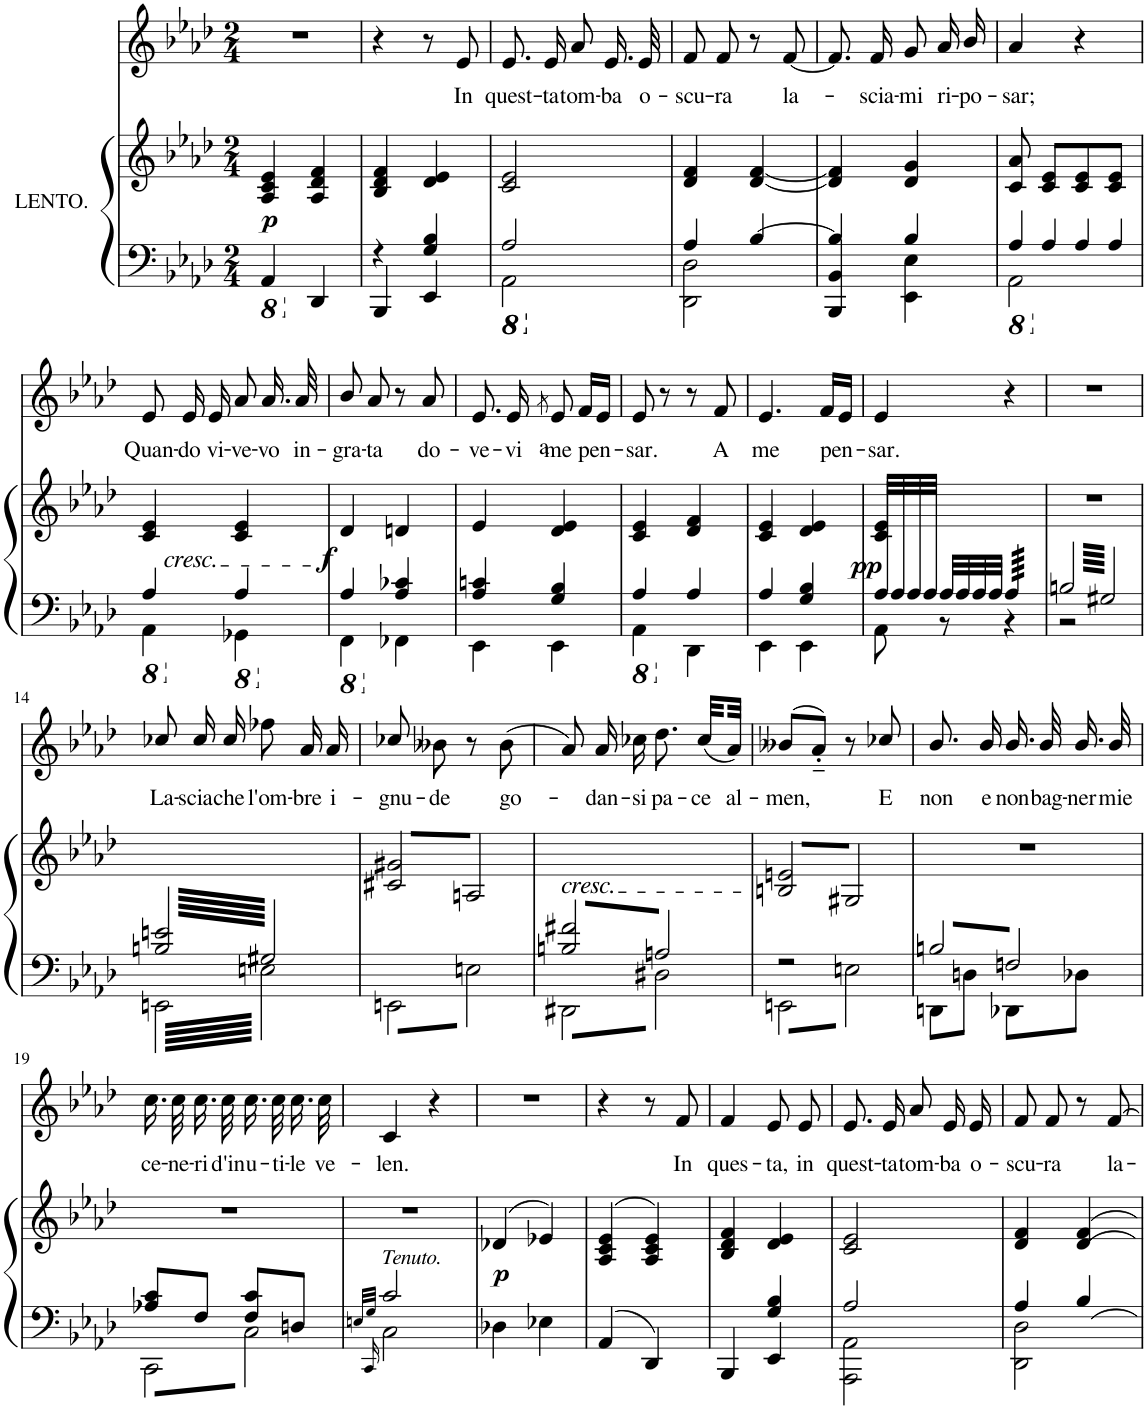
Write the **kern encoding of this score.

**kern	**kern	**dynam	**kern	**text	**text
*part2	*part2	*part2	*part1	*part1	*part1
*staff3	*staff2	*staff2/3	*staff1	*staff1	*staff1
*I"Piano	*	*	*I"Voice	*	*
*I'Pno	*	*	*	*	*
*clefF4	*clefG2	*	*clefG2	*	*
*k[b-e-a-d-]	*k[b-e-a-d-]	*	*k[b-e-a-d-]	*	*
*M2/4	*M2/4	*	*M2/4	*	*
*8ba	*	*	*	*	*
=1	=1	=1	=1	=1	=1
*^	*	*	*	*	*
!	!	!LO:TX:b:t=LENTO.	!	!	!	!
!	!	!	!LO:DY:b	!	!	!
2ryy	4AAA-/	4A-/ 4c/ 4e-/	p	2r	.	.
*X8ba	*	*	*	*	*	*
.	4DD-/	4A-/ 4d-/ 4f/	.	.	.	.
=2	=2	=2	=2	=2	=2	=2
4r	4BBB-/	4B-/ 4d-/ 4f/	.	4r	.	.
4G/ 4B-/	4EE-/	4d-/ 4e-/	.	8r	.	.
!	!	!	!	!	!LO:LY:b	!
.	.	.	.	8e-'~/	In	.
=3	=3	=3	=3	=3	=3	=3
*8ba	*	*	*	*	*	*
*8ba	*	*	*	*	*	*
!	!	!	!	!	!LO:LY:b	!
2AA-/	2AAA-\	2c/ 2e-/	.	8.e-'~/	quest-	.
!	!	!	!	!	!LO:LY:b	!
.	.	.	.	16e-'~/	-ta	.
!	!	!	!	!	!LO:LY:b	!
.	.	.	.	8a-'~/	tom-	.
!	!	!	!	!	!LO:LY:b	!
.	.	.	.	16.e-'~/	-ba	.
!	!	!	!	!	!LO:LY:b	!
.	.	.	.	32e-'~/	o-	.
=4	=4	=4	=4	=4	=4	=4
*X8ba	*	*	*	*	*	*
*X8ba	*	*	*	*	*	*
!	!	!	!	!	!LO:LY:b	!
4A-/	2DD-\ 2D-\	4d-/ 4f/	.	8f'~/	-scu-	.
!	!	!	!	!	!LO:LY:b	!
.	.	.	.	8f/	-ra	.
[>4B-/	.	[<4d-/ [<4f/	.	8r	.	.
!	!	!	!	!	!LO:LY:b	!
.	.	.	.	[8f/	la-	.
=5	=5	=5	=5	=5	=5	=5
4B-/]	4BBB-/ 4BB-/	4d-/] 4f/]	.	8.f'~/]	.	.
!	!	!	!	!	!LO:LY:b	!
.	.	.	.	16f'~/	-scia-	.
!	!	!	!	!	!LO:LY:b	!
4B-/	4EE-\ 4E-\	4d-/ 4g/	.	8g'~/	-mi	.
!	!	!	!	!	!LO:LY:b	!
.	.	.	.	16a-'~/	ri-	.
!	!	!	!	!	!LO:LY:b	!
.	.	.	.	16b-'~/	-po-	.
=6	=6	=6	=6	=6	=6	=6
*8ba	*	*	*	*	*	*
!	!	!	!	!	!LO:LY:b	!
8AA-/	2AAA-\	8c/ 8a-/	.	4a-/	-sar;	.
8A-/L	.	8c/ 8e-/L	.	.	.	.
8A-/	.	8c/ 8e-/	.	4r	.	.
8A-/J	.	8c/ 8e-/J	.	.	.	.
!!LO:LB:g=z
=7	=7	=7	=7	=7	=7	=7
*X8ba	*	*	*	*	*	*
*8ba	*	*	*	*	*	*
!	!	!LO:TX:b:i:t=cresc.	!	!	!	!
!	!	!	!	!	!LO:LY:b	!
4AA-/	4AAA-\	4c/ 4e-/	.	8e-'~/	Quan-	.
!	!	!	!	!	!LO:LY:b	!
.	.	.	.	16e-'~/	-do	.
!	!	!	!	!	!LO:LY:b	!
.	.	.	.	16e-'~/	vi-	.
*X8ba	*	*	*	*	*	*
*8ba	*	*	*	*	*	*
!	!	!	!	!	!LO:LY:b	!
4AA-/	4GGG-X\	4c/ 4e-/	.	8a-'~/	-ve-	.
!	!	!	!	!	!LO:LY:b	!
.	.	.	.	16.a-'~/	-vo	.
!	!	!	!	!	!LO:LY:b	!
.	.	.	.	32a-'~/	in-	.
=8	=8	=8	=8	=8	=8	=8
*X8ba	*	*	*	*	*	*
*8ba	*	*	*	*	*	*
!	!	!	!LO:DY:b	!	!LO:LY:b	!
4AA-/	4FFF\	4d-/	f	8b-'~/	-gra-	.
!	!	!	!	!	!LO:LY:b	!
.	.	.	.	8a-/	-ta	.
*X8ba	*	*	*	*	*	*
4A-/ 4c-X/	4FF-X\	4dn/	.	8r	.	.
!	!	!	!	!	!LO:LY:b	!
.	.	.	.	8a-'~/	do-	.
=9	=9	=9	=9	=9	=9	=9
!	!	!	!	!	!LO:LY:b	!
4A-/ 4cn/	4EE-\	4e-/	.	8.e-'~/	-ve-	.
!	!	!	!	!	!LO:LY:b	!
.	.	.	.	16e-'~/	-vi	.
.	.	.	.	8qe-/	.	.
!	!	!	!	!	!LO:LY:b	!LO:LY:b
4G/ 4B-/	4EE-\	4d-/ 4e-/	.	8e-'~/	me	a
!	!	!	!	!	!LO:LY:b	!
.	.	.	.	(16f/LL	-pen-	.
.	.	.	.	16e-'~/JJ)	.	.
=10	=10	=10	=10	=10	=10	=10
*8ba	*	*	*	*	*	*
!	!	!	!	!	!LO:LY:b	!
4AA-/	4AAA-\	4c/ 4e-/	.	8e-/	-sar.	.
.	.	.	.	8r	.	.
*X8ba	*	*	*	*	*	*
4A-/	4DD-\	4d-/ 4f/	.	8r	.	.
!	!	!	!	!	!LO:LY:b	!
.	.	.	.	8f'~/	A	.
=11	=11	=11	=11	=11	=11	=11
!	!	!	!	!	!LO:LY:b	!
4A-/	4EE-\	4c/ 4e-/	.	4.e-'~/	me	.
4G/ 4B-/	4EE-\	4d-/ 4e-/	.	.	.	.
!	!	!	!	!	!LO:LY:b	!
.	.	.	.	(16f/LL	pen-	.
.	.	.	.	16e-'~/JJ)	.	.
=12	=12	=12	=12	=12	=12	=12
!	!	!	!LO:DY:b	!	!LO:LY:b	!
32A-/LLL	8AA-\	32c/ 32e-/	pp	4e-/	-sar.	.
32A-/	.	32ryy	.	.	.	.
32A-/	.	32ryy	.	.	.	.
32A-/JJJ	.	32ryy	.	.	.	.
32A-/LLL	8r	8ryy	.	.	.	.
32A-/	.	.	.	.	.	.
32A-/	.	.	.	.	.	.
32A-/JJJ	.	.	.	.	.	.
*tremolo	*	*	*	*	*	*
64A-/LLLL	4r	4ryy	.	4r	.	.
64A-/	.	.	.	.	.	.
64A-/	.	.	.	.	.	.
64A-/	.	.	.	.	.	.
64A-/	.	.	.	.	.	.
64A-/	.	.	.	.	.	.
64A-/	.	.	.	.	.	.
64A-/	.	.	.	.	.	.
64A-/	.	.	.	.	.	.
64A-/	.	.	.	.	.	.
64A-/	.	.	.	.	.	.
64A-/	.	.	.	.	.	.
64A-/	.	.	.	.	.	.
64A-/	.	.	.	.	.	.
64A-/	.	.	.	.	.	.
64A-/JJJJ	.	.	.	.	.	.
*Xtremolo	*	*	*	*	*	*
=13	=13	=13	=13	=13	=13	=13
6.Bn/	2r	2r	.	2r	.	.
6.G#X/	.	.	.	.	.	.
!!LO:LB:g=z
=14	=14	=14	=14	=14	=14	=14
!	!	!	!	!	!LO:LY:b	!
6.Bn/ 6.en/	6.EEn\	4ryy	.	8cc-X'~/	La-	.
!	!	!	!	!	!LO:LY:b	!
.	.	.	.	16cc-'~/	-scia	.
!	!	!	!	!	!LO:LY:b	!
.	.	.	.	16cc-'~/	che	.
!	!	!	!	!	!LO:LY:b	!
6.G#X/	6.En\	4ryy	.	8ff-X'~\	l'om-	.
!	!	!	!	!	!LO:LY:b	!
.	.	.	.	16a-'~/	-bre	.
!	!	!	!	!	!LO:LY:b	!
.	.	.	.	16a-'~/	i-	.
=15	=15	=15	=15	=15	=15	=15
!	!	!	!	!	!LO:LY:b	!
*	*	*tremolo	*	*	*	*
2ryy	6.EEn\	16c#X/ 16g#X/LL	.	8cc-X'~/	-gnu-	.
.	.	16An/	.	.	.	.
!	!	!	!	!	!LO:LY:b	!
.	.	16c#X/ 16g#X/	.	8b--X\	-de	.
.	.	16An/	.	.	.	.
.	6.En\	16c#X/ 16g#X/	.	8r	.	.
.	.	16An/	.	.	.	.
!	!	!	!	!	!LO:LY:b	!
.	.	16c#X/ 16g#X/	.	(8b--\	go-	.
.	.	16An/JJ	.	.	.	.
=16	=16	=16	=16	=16	=16	=16
!LO:TX:a:i:t=cresc.	!	!	!	!	!	!
6.Bn/ 6.f#X/	6.DD#X\	2ryy	.	8a-'~/)	.	.
.	.	.	.	.	.	.
!	!	!	!	!	!LO:LY:b	!
.	.	.	.	16a-'~/	-dan-	.
!	!	!	!	!	!LO:LY:b	!
.	.	.	.	16cc-X'~\	-si	.
!	!	!	!	!	!LO:LY:b	!
6.An/	6.D#X\	.	.	8.dd-'~\	pa-	.
!	!	!	!	!	!LO:LY:b	!
.	.	.	.	(32cc-/LLL	-ce	.
!	!	!	!	!	!LO:LY:b	!
.	.	.	.	32a-'~/JLL)	al-	.
=17	=17	=17	=17	=17	=17	=17
!	!	!	!	!	!LO:LY:b	!
2r	6.EEn\	16Bn/ 16en/LL	.	(>8b--X/L	-men,	.
.	.	16G#X/	.	.	.	.
.	.	16Bn/ 16en/	.	8a-'~/J)	.	.
.	.	16G#X/	.	.	.	.
.	6.En\	16Bn/ 16en/	.	8r	.	.
.	.	16G#X/	.	.	.	.
!	!	!	!	!	!LO:LY:b	!
.	.	16Bn/ 16en/	.	8cc-X'~/	E	.
.	.	16G#X/JJ	.	.	.	.
*	*	*Xtremolo	*	*	*	*
=18	=18	=18	=18	=18	=18	=18
!	!	!	!	!	!LO:LY:b	!
6.Bn/	8DDn\L	2r	.	8.b-'~/	non	.
.	.	.	.	.	.	.
.	8Dn\J	.	.	.	.	.
!	!	!	!	!	!LO:LY:b	!
.	.	.	.	16b-'~/	e	.
!	!	!	!	!	!LO:LY:b	!
6.Fn/	8DD-X\L	.	.	16.b-'~/	non	.
!	!	!	!	!	!LO:LY:b	!
.	.	.	.	32b-'~/	bag-	.
!	!	!	!	!	!LO:LY:b	!
.	8D-X\J	.	.	16.b-'~/	-ner	.
!	!	!	!	!	!LO:LY:b	!
.	.	.	.	32b-'~/	mie	.
!!LO:LB:g=z
=19	=19	=19	=19	=19	=19	=19
!	!	!	!	!	!LO:LY:b	!
8A-X/ 8c/L	6.CC\	2r	.	16.cc'~\	ce-	.
!	!	!	!	!	!LO:LY:b	!
.	.	.	.	32cc'~\	-ne-	.
!	!	!	!	!	!LO:LY:b	!
8F/J	.	.	.	16.cc'~\	-ri	.
!	!	!	!	!	!LO:LY:b	!
.	.	.	.	32cc'~\	d'in	.
!	!	!	!	!	!LO:LY:b	!
8F/ 8c/L	6.C\	.	.	16.cc'~\	u-	.
!	!	!	!	!	!LO:LY:b	!
.	.	.	.	32cc'~\	ti-	.
!	!	!	!	!	!LO:LY:b	!
8Dn/J	.	.	.	16.cc'~\	-le	.
!	!	!	!	!	!LO:LY:b	!
.	.	.	.	32cc'~\	ve-	.
=20	=20	=20	=20	=20	=20	=20
32qEn/LLL	.	.	.	.	.	.
32qG/JJJ	16qCC/	.	.	.	.	.
!LO:TX:a:i:t=Tenuto.	!	!	!	!	!	!
!	!	!	!	!	!LO:LY:b	!
2c/	2C\	2r	.	4c/	-len.	.
.	.	.	.	4r	.	.
*v	*v	*	*	*	*	*
=21	=21	=21	=21	=21	=21
!	!	!LO:DY:b	!	!	!
4D-X\	(>4d-X/	p	2r	.	.
4E-X\	4e-X/)	.	.	.	.
=22	=22	=22	=22	=22	=22
4AA-/	(>4A-/ 4c/ 4e-/	.	4r	.	.
4DD-/	4A-/ 4c/ 4e-/)	.	8r	.	.
!	!	!	!	!LO:LY:b	!
.	.	.	8f'~/	In	.
=23	=23	=23	=23	=23	=23
*^	*	*	*	*	*
!	!	!	!	!	!LO:LY:b	!
4BBB-/	4ryy	4B-/ 4d-/ 4f/	.	4f'~/	ques-	.
!	!	!	!	!	!LO:LY:b	!
4EE-/	4G/ 4B-/	4d-/ 4e-/	.	8e-'~/	-ta,	.
!	!	!	!	!	!LO:LY:b	!
.	.	.	.	8e-'~/	in	.
=24	=24	=24	=24	=24	=24	=24
!	!	!	!	!	!LO:LY:b	!
2A-/	2AAA-\ 2AA-\	2c/ 2e-/	.	8.e-'~/	quest-	.
!	!	!	!	!	!LO:LY:b	!
.	.	.	.	16e-'~/	-ta	.
!	!	!	!	!	!LO:LY:b	!
.	.	.	.	8a-'~/	tom-	.
!	!	!	!	!	!LO:LY:b	!
.	.	.	.	16e-'~/	-ba	.
!	!	!	!	!	!LO:LY:b	!
.	.	.	.	16e-'~/	o-	.
=25	=25	=25	=25	=25	=25	=25
!	!	!	!	!	!LO:LY:b	!
4A-/	2DD-\ 2D-\	4d-/ 4f/	.	8f'~/	-scu-	.
!	!	!	!	!	!LO:LY:b	!
.	.	.	.	8f/	-ra	.
4B-/	.	4d-/ 4f/	.	8r	.	.
!	!	!	!	!	!LO:LY:b	!
.	.	.	.	[>8f/	la-	.
*v	*v	*	*	*	*	*
=	=	=	=	=	=
*-	*-	*-	*-	*-	*-
